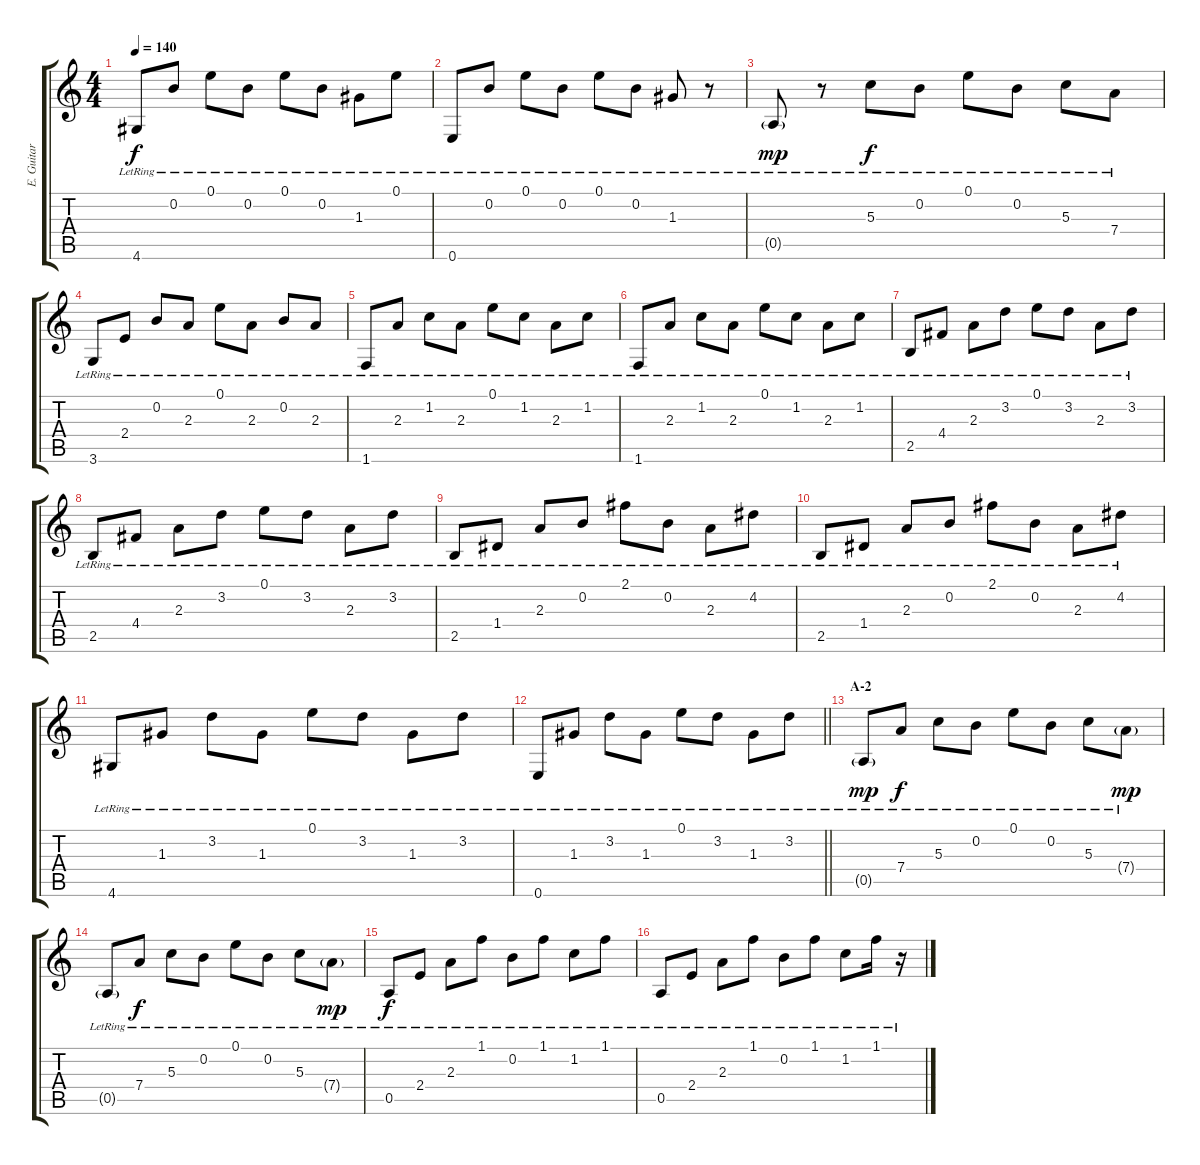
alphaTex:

\track ("E. Guitar I" "E. Guitar ") {instrument electricguitarjazz}
\staff {score tabs}
\tuning (E4 B3 G3 D3 A2 E2) {hide}
\ts (4 4)
\tempo 140
\clef g2
\ks c
4.6{lr}.8{dy f} 0.2{lr}.8 0.1{lr}.8 0.2{lr}.8 0.1{lr}.8 0.2{lr}.8 1.3{lr}.8 0.1{lr}.8 |
0.6{lr}.8 0.2{lr}.8 0.1{lr}.8 0.2{lr}.8 0.1{lr}.8 0.2{lr}.8 1.3{lr}.8 r.8 |
0.5{g lr}.8{dy mp} r.8 5.3{lr}.8{dy f} 0.2{lr}.8 0.1{lr}.8 0.2{lr}.8 5.3{lr}.8 7.4{lr}.8 |
3.6{lr}.8 2.4{lr}.8 0.2{lr}.8 2.3{lr}.8 0.1{lr}.8 2.3{lr}.8 0.2{lr}.8 2.3{lr}.8 |
1.6{lr}.8 2.3{lr}.8 1.2{lr}.8 2.3{lr}.8 0.1{lr}.8 1.2{lr}.8 2.3{lr}.8 1.2{lr}.8 |
1.6{lr}.8 2.3{lr}.8 1.2{lr}.8 2.3{lr}.8 0.1{lr}.8 1.2{lr}.8 2.3{lr}.8 1.2{lr}.8 |
2.5{lr}.8 4.4{lr}.8 2.3{lr}.8 3.2{lr}.8 0.1{lr}.8 3.2{lr}.8 2.3{lr}.8 3.2{lr}.8 |
2.5{lr}.8 4.4{lr}.8 2.3{lr}.8 3.2{lr}.8 0.1{lr}.8 3.2{lr}.8 2.3{lr}.8 3.2{lr}.8 |
2.5{lr}.8 1.4{lr}.8 2.3{lr}.8 0.2{lr}.8 2.1{lr}.8 0.2{lr}.8 2.3{lr}.8 4.2{lr}.8 |
2.5{lr}.8 1.4{lr}.8 2.3{lr}.8 0.2{lr}.8 2.1{lr}.8 0.2{lr}.8 2.3{lr}.8 4.2{lr}.8 |
4.6{lr}.8 1.3{lr}.8 3.2{lr}.8 1.3{lr}.8 0.1{lr}.8 3.2{lr}.8 1.3{lr}.8 3.2{lr}.8 |
\barLineRight lightlight
0.6{lr}.8 1.3{lr}.8 3.2{lr}.8 1.3{lr}.8 0.1{lr}.8 3.2{lr}.8 1.3{lr}.8 3.2{lr}.8 |
\section ("" "A-2")
0.5{g lr}.8{dy mp} 7.4{lr}.8{dy f} 5.3{lr}.8 0.2{lr}.8 0.1{lr}.8 0.2{lr}.8 5.3{lr}.8 7.4{g lr}.8{dy mp} |
0.5{g lr}.8 7.4{lr}.8{dy f} 5.3{lr}.8 0.2{lr}.8 0.1{lr}.8 0.2{lr}.8 5.3{lr}.8 7.4{g lr}.8{dy mp} |
0.5{lr}.8{dy f} 2.4{lr}.8 2.3{lr}.8 1.1{lr}.8 0.2{lr}.8 1.1{lr}.8 1.2{lr}.8 1.1{lr}.8 |
0.5{lr}.8 2.4{lr}.8 2.3{lr}.8 1.1{lr}.8 0.2{lr}.8 1.1{lr}.8 1.2{lr}.8 1.1{lr}.16 r.16
